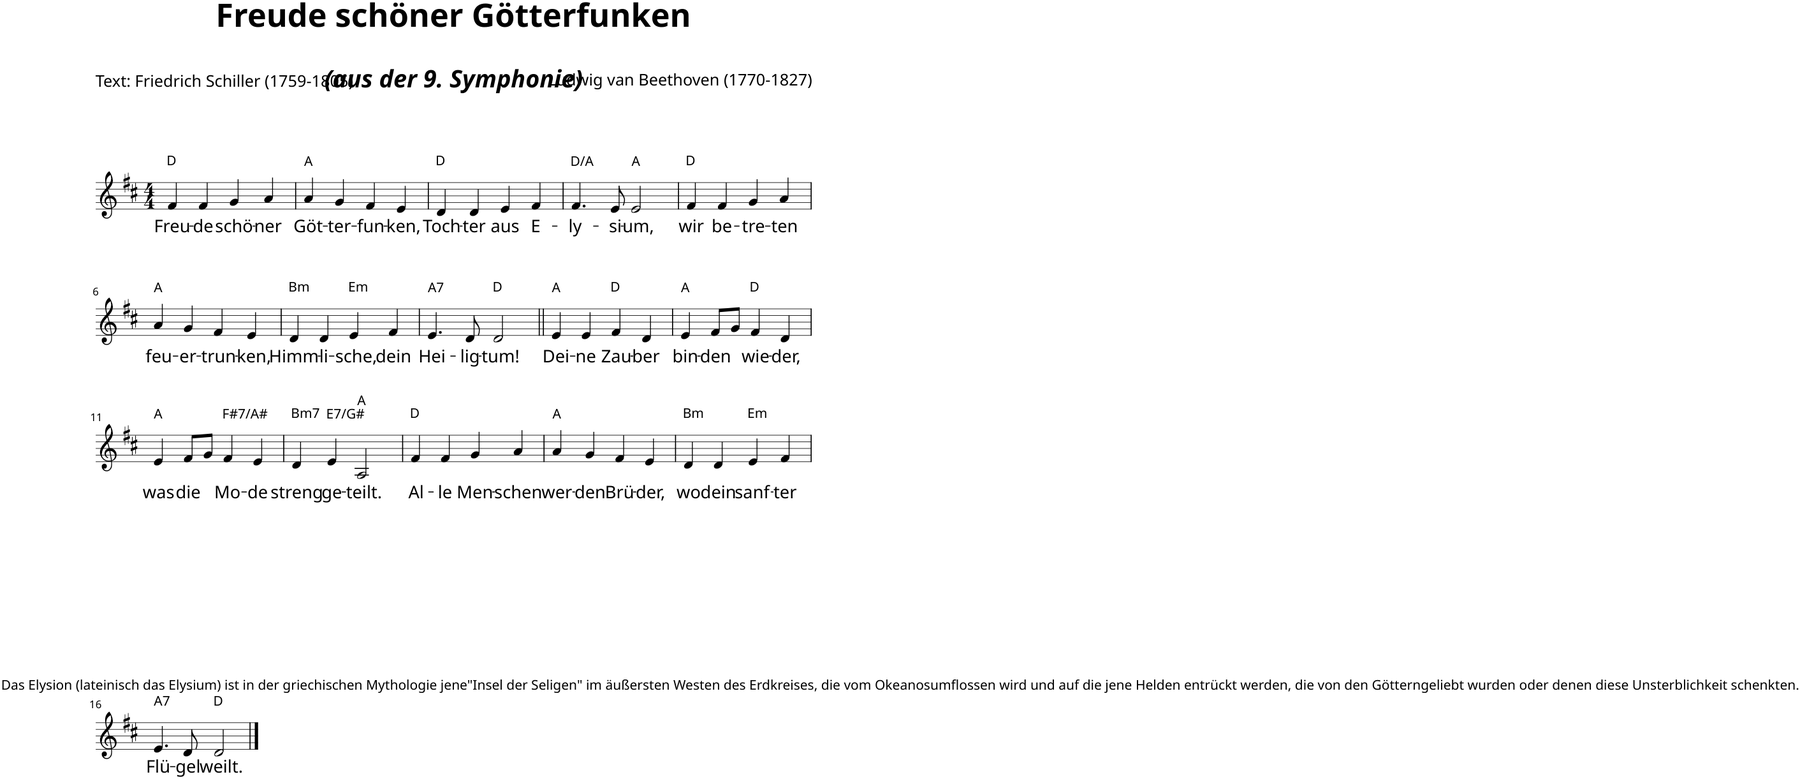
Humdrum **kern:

**kern	**text
*part1	*part1
*staff1	*staff1
*I"Piano	*
*I'Pno	*
*clefG2	*
*k[f#c#]	*
*D:	*
*M4/4	*
=1	=1
!LO:TX:a:t=D	!
!	!LO:LY:b
4f#/	Freu-
!	!LO:LY:b
4f#/	-de
!	!LO:LY:b
4g/	schö-
!	!LO:LY:b
4a/	-ner
=2	=2
!LO:TX:a:t=A	!
!	!LO:LY:b
4a/	Göt-
!	!LO:LY:b
4g/	-ter-
!	!LO:LY:b
4f#/	-fun-
!	!LO:LY:b
4e/	-ken,
=3	=3
!LO:TX:a:t=D	!
!	!LO:LY:b
4d/	Toch-
!	!LO:LY:b
4d/	-ter
!	!LO:LY:b
4e/	aus
!	!LO:LY:b
4f#/	E-
=4	=4
!LO:TX:a:t=D/A	!
!	!LO:LY:b
4.f#/	-ly-
!	!LO:LY:b
8e/	-si-
!LO:TX:a:t=A	!
!	!LO:LY:b
2e/	-um,
=5	=5
!LO:TX:a:t=D	!
!	!LO:LY:b
4f#/	wir
!	!LO:LY:b
4f#/	be-
!	!LO:LY:b
4g/	-tre-
!	!LO:LY:b
4a/	-ten
!!LO:LB:g=z
=6	=6
!LO:TX:a:t=A	!
!	!LO:LY:b
4a/	feu-
!	!LO:LY:b
4g/	-er-
!	!LO:LY:b
4f#/	-trun-
!	!LO:LY:b
4e/	-ken,
=7	=7
!LO:TX:a:t=Bm	!
!	!LO:LY:b
4d/	Himm-
!	!LO:LY:b
4d/	-li-
!LO:TX:a:t=Em	!
!	!LO:LY:b
4e/	-sche,
!	!LO:LY:b
4f#/	dein
=8	=8
!LO:TX:a:t=A7	!
!	!LO:LY:b
4.e/	Hei-
!	!LO:LY:b
8d/	-lig-
!LO:TX:a:t=D	!
!	!LO:LY:b
2d/	-tum!
=9||	=9||
!LO:TX:a:t=A	!
!	!LO:LY:b
4e/	Dei-
!	!LO:LY:b
4e/	-ne
!LO:TX:a:t=D	!
!	!LO:LY:b
4f#/	Zau-
!	!LO:LY:b
4d/	-ber
=10	=10
!LO:TX:a:t=A	!
!	!LO:LY:b
4e/	bin-
!	!LO:LY:b
8f#/L	-den
8g/J	.
!LO:TX:a:t=D	!
!	!LO:LY:b
4f#/	wie-
!	!LO:LY:b
4d/	-der,
!!LO:LB:g=z
=11	=11
!LO:TX:a:t=A	!
!	!LO:LY:b
4e/	was
!	!LO:LY:b
8f#/L	die
8g/J	.
!LO:TX:a:t=F#7/A#	!
!	!LO:LY:b
4f#/	Mo-
!	!LO:LY:b
4e/	-de
=12	=12
!LO:TX:a:t=Bm7	!
!	!LO:LY:b
4d/	streng
!LO:TX:a:t=E7/G#	!
!	!LO:LY:b
4e/	ge-
!LO:TX:a:t=A	!
!	!LO:LY:b
2A/	-teilt.
=13	=13
!LO:TX:b:t=Das Elysion (lateinisch das Elysium) ist in der griechischen Mythologie jene"Insel der Seligen" im äußersten Westen des Erdkreises, die vom Okeanosumflossen wird und auf die jene Helden entrückt werden, die von den Götterngeliebt wurden oder denen diese Unsterblichkeit schenkten.	!
!LO:TX:a:t=D	!
!	!LO:LY:b
4f#/	Al-
!	!LO:LY:b
4f#/	-le
!	!LO:LY:b
4g/	Men-
!	!LO:LY:b
4a/	-schen
=14	=14
!LO:TX:a:t=A	!
!	!LO:LY:b
4a/	wer-
!	!LO:LY:b
4g/	-den
!	!LO:LY:b
4f#/	Brü-
!	!LO:LY:b
4e/	-der,
=15	=15
!LO:TX:a:t=Bm	!
!	!LO:LY:b
4d/	wo
!	!LO:LY:b
4d/	dein
!LO:TX:a:t=Em	!
!	!LO:LY:b
4e/	sanf-
!	!LO:LY:b
4f#/	-ter
!!LO:LB:g=z
=16	=16
!LO:TX:a:t=A7	!
!	!LO:LY:b
4.e/	Flü-
!	!LO:LY:b
8d/	-gel
!LO:TX:a:t=D	!
!	!LO:LY:b
2d/	weilt.
==	==
*-	*-
